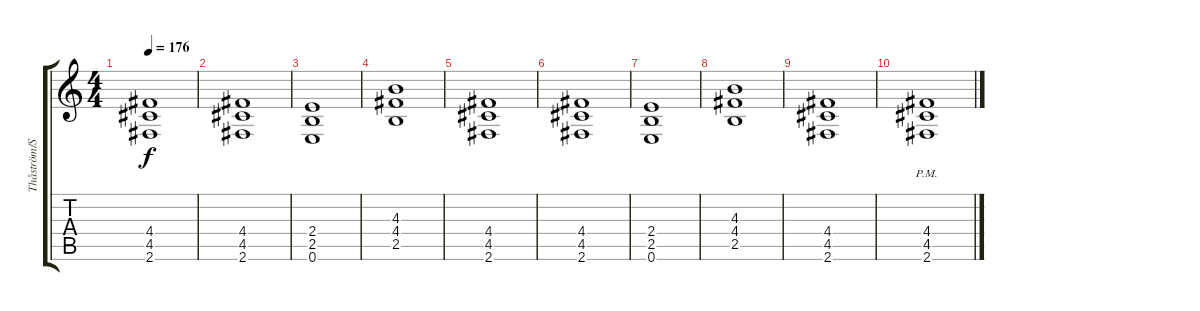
\track ("Thåström/Stry - Gitarr" "Thåström/S") {instrument distortionguitar}
\staff {score tabs}
\tuning (E4 B3 G3 D3 A2 E2) {hide}
\ts (4 4)
\tempo 176
\clef g2
\ks c
(4.4 4.5 2.6).1{dy f} |
(4.4 4.5 2.6).1 |
(2.4 2.5 0.6).1 |
(4.3 4.4 2.5).1 |
(4.4 4.5 2.6).1 |
(4.4 4.5 2.6).1 |
(2.4 2.5 0.6).1 |
(4.3 4.4 2.5).1 |
(4.4 4.5 2.6).1 |
(4.4{pm} 4.5{pm} 2.6{pm}).1
